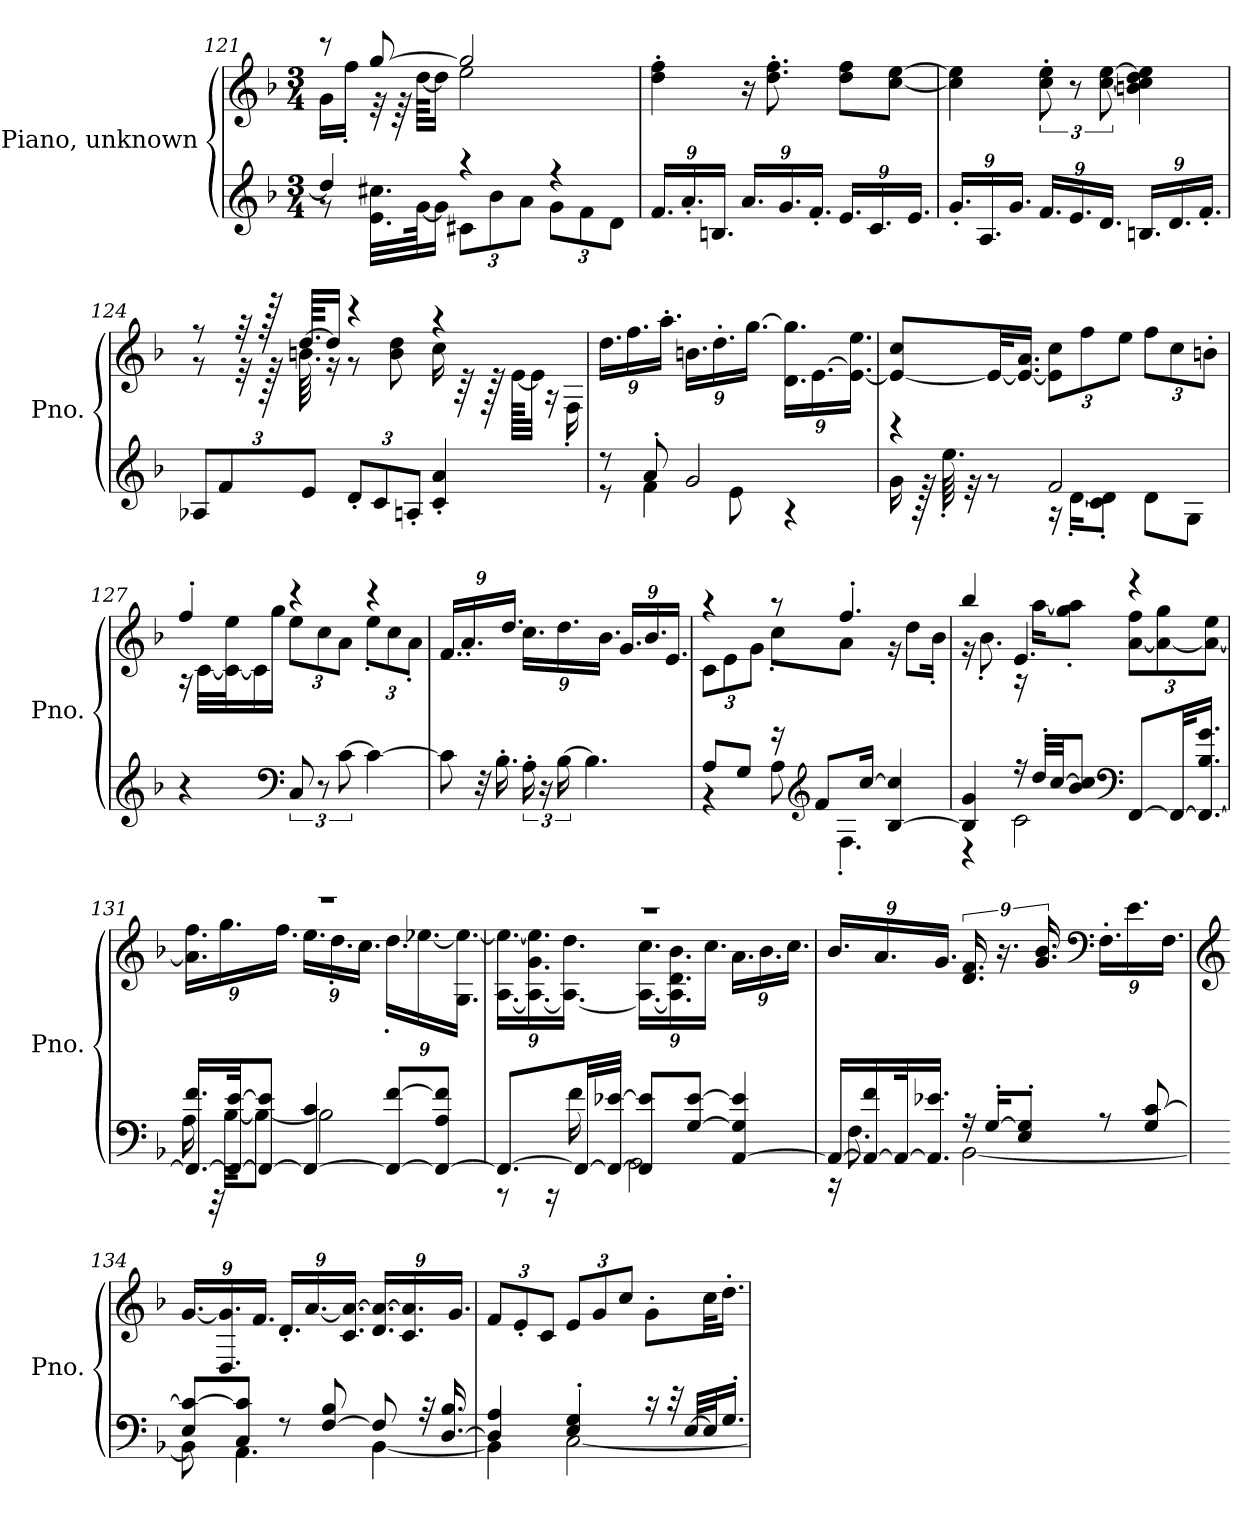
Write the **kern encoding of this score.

**kern	**kern
*part1	*part1
*staff2	*staff1
*I"Piano, unknown	*
*I'Pno.	*
*clefG2	*clefG2
*k[b-]	*k[b-]
*M3/4	*M3/4
=121	=121
*^	*^
4dd/]	8r	8r	16g\LL
.	.	.	16ff'\JJ
.	32.e\ 32.cc#X\LLL	[8gg/	32r
.	.	.	64r
.	[64g\JK	.	[64dd\KKLL
.	16g\JJ]	.	16dd\JJ]
*	*Xbrackettup	*	*
4r	12c#X\L	2gg/]	2ee\
.	12b-\	.	.
.	12a\J	.	.
4r	12g\L	.	.
.	12f\	.	.
.	12d\J	.	.
*v	*v	*	*
*	*v	*v
!!LO:LB:g=z
=122	=122
18.f/LL	4dd\' 4ff\'
18.a'/	.
18.Bn/JJ	.
18.a/LL	16r
.	8.dd\' 8.ff\'
18.g/	.
18.f'/JJ	.
18.e/LL	8dd\ 8ff\L
18.c/	.
.	[8cc\ [8ee\J
18.e/JJ	.
=123	=123
18.g'/LL	4cc\] 4ee\]
18.A/	.
18.g/JJ	.
18.f/LL	12cc\' 12ee\'
18.e/	12r
18.d/JJ	[12cc\ [12ee\
18.Bn/LL	4bn\ 4cc\] 4dd\ 4ee\]
18.d/	.
18.f'/JJ	.
!!LO:LB:g=z
=124	=124
*	*^
12A-X/L	8r	8r
12f/	.	.
.	32r	32r
.	128r	128r
.	[64.dd/KKLL	64.bn\
12e/J	.	.
.	16dd/JJ]	16r
12d'/L	4r	8r
12c/	.	.
.	.	8b\ 8dd\
12An'/J	.	.
4c/' 4a/'	4r	16cc\
.	.	64r
.	.	128r
.	.	[128e\KKLLL
.	.	32e\JJJ]
.	.	16r
.	.	16F'\
*	*v	*v
=125	=125
*^	*
*	*	*Xbrackettup
8r	8r	18.dd\LL
.	.	18.ff\
8a'/	4f\	.
.	.	18.aa'\JJ
2g/	.	18.bn\LL
.	.	18.dd'\
.	8e\	.
.	.	[18.gg\JJ
.	4r	18.d\ 18.gg\]LL
.	.	[18.e\
.	.	18.e\_ 18.ee\JJ
!!LO:LB:g=z
=126	=126	=126
4r	16g\	8e/_ 8cc/L
.	128r	.
.	64.ee'\	.
.	32r	.
.	8r	32e/KL_
.	.	16.e/_ 16.a/JJ
2f/	16r	12e\] 12cc\L
.	[16d'\KL	.
.	.	12ff\
.	8c\' 8d\]'J	.
.	.	12ee\J
.	8d\L	12ff\L
.	.	12cc\
.	8G\J	.
.	.	12bn'\J
*v	*v	*
=127	=127
*	*^
4r	4ff'/	16r
.	.	[32c\LLL
.	.	32c\_ 32ee\J
.	.	16c\]
.	.	16gg\JJ
*clefF4	*	*
*brackettup	*	*
12C/	4r	12ee\L
12r	.	12cc\
[12c\	.	12a\J
4c\_	4r	12ee'\L
.	.	12cc\
.	.	12a'\J
*	*v	*v
=128	=128
8c\]	18.f/LL
.	18.a'/
32r	.
16.B-'\	.
.	18.dd/JJ
24A'\	18.cc\LL
24r	.
[24B-\	18.dd\
4.B-\]	.
.	18.b-\JJ
.	18.g/LL
.	18.b-/
.	18.e/JJ
!!LO:LB:g=z
=129	=129
*^	*^
8A/L	4r	4r	12c\L
.	.	.	12e\
8G/J	.	.	.
.	.	.	12g\J
16r	8A\	8r	8cc'\L
*clefG2	*	*	*
8f/L	.	.	.
.	4.F'\	4.ff'/	8a\J
[16cc/Jk	.	.	.
[4B-/ 4cc/]	.	.	16r
.	.	.	8dd\L
.	.	.	16b-'\Jk
=130	=130	=130	=130
4B-/] 4g/	4r	4bb-/	16r
.	.	.	8.b-'\
16r	2c\	4e/	16r
32dd'/LLL	.	.	[16aa'\KL
[32cc/JJ	.	.	.
8b-/ 8cc/]J	.	.	8gg\' 8aa\]'J
*clefF4	*	*	*
[8FF/L	.	4r	[12a\ 12ff\L
.	.	.	12a\_ 12gg\
32FF/KL_	.	.	.
16.FF/_ 16.B-/ 16.g/JJ	.	.	.
.	.	.	12a\_ 12ee\J
!!LO:LB:g=z	!!
=131	=131	=131	=131
16.FF/_ 16.f/LL	16A\	2.r	18.a\] 18.ff\LL
.	32r	.	.
.	.	.	18.gg\
32FF/_ [32e/JK	[32B-\KKL	.	.
8FF/_ 8e/]J	8B-\J_	.	.
.	.	.	18.ff\JJ
4FF/_ 4c/	2B-\]	.	18.ee\LL
.	.	.	18.dd'\
.	.	.	18.cc\JJ
8FF/_ [8f/L	.	.	18.dd'\LL
.	.	.	[18.ee-X\
8FF/_ 8A/ 8f/]J	.	.	.
.	.	.	18.G\ 18.ee-\_JJ
=132	=132	=132	=132
8.FF/L_	8r	2.r	[18.A\ 18.ee-\_LL
.	.	.	18.A\_ 18.g\ 18.ee-\]
.	16r	.	.
.	.	.	18.A\_ 18.dd\JJ
32FF/LL_	16f\	.	.
32FF/_ [32e-X/JJJ	.	.	.
8FF/] 8e-/]L	2GG\	.	18.A\_ 18.cc\LL
.	.	.	18.A\] 18.d\ 18.b-\
[8G/ [8e-/J	.	.	.
.	.	.	18.cc\JJ
[4AA/ 4G/] 4e-/]	.	.	18.a\LL
.	.	.	18.b-\
.	.	.	18.cc\JJ
*	*	*v	*v
!!LO:PB:g=z
=133	=133	=133
*	*	*brackettup
16AA/LL_	16r	18.b-/LL
16AA/_ 16f/	8.F\	.
.	.	18.a/
32AA/K_	.	.
16.AA/] 16.e-X/JJ	.	.
.	.	18.g/JJ
16r	[2BB-\	18.d/ 18.f/
[16G'/KL	.	.
.	.	18.r
8E/' 8G/]'J	.	.
.	.	18.g/ 18.b-/
*	*	*clefF4
8r	.	18.F'\LL
.	.	18.e\
8G/ [8c/	.	.
.	.	18.F\JJ
=134	=134	=134
*	*	*clefG2
*	*	*Xbrackettup
8E/ 8c/_L	8BB-\]	[18.g/LL
.	.	18.D/ 18.g/]
8C/ 8c/]J	4.AA\	.
.	.	18.f/JJ
8r	.	18.d'/LL
.	.	[18.a/
[8F/ 8B-/	.	.
.	.	18.c/ 18.a/_JJ
8F/]	[4BB-\	18.d/ 18.a/_LL
.	.	18.c/ 18.a/]
32r	.	.
[16.D/ 16.B-/	.	.
.	.	18.g/JJ
!!LO:LB:g=z
=135	=135	=135
4D/] 4A/	4BB-\]	12f/L
.	.	12e'/
.	.	12c/J
4E/' 4G/'	[2C\	12e/L
.	.	12g/
.	.	12cc/J
16r	.	8g'\L
32r	.	.
[32E/LLL	.	.
32E/J]	.	32cc\KL
16.G'/JJ	.	16.dd'\JJ
*v	*v	*
=	=
*-	*-
